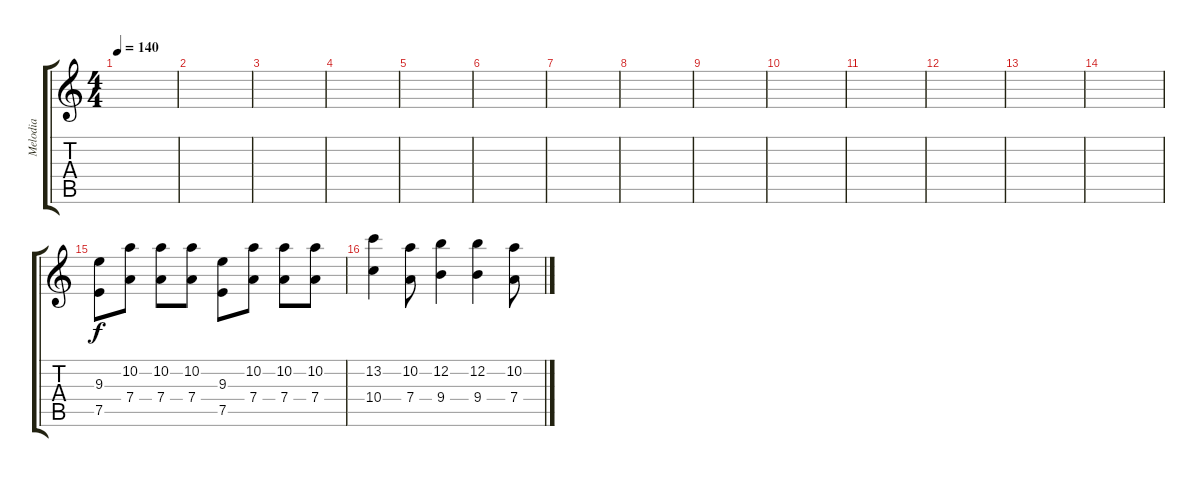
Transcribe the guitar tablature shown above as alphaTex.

\track ("Melodia" "Melodia") {instrument distortionguitar}
\staff {score tabs}
\tuning (E4 B3 G3 D3 A2 E2) {hide}
\ts (4 4)
\tempo 140
\clef g2
\ks c
|
|
|
|
|
|
|
|
|
|
|
|
|
|
(9.3 7.5).8 (10.2 7.4).8 (10.2 7.4).8 (10.2 7.4).8 (9.3 7.5).8 (10.2 7.4).8 (10.2 7.4).8 (10.2 7.4).8 |
(13.2 10.4).4 (10.2 7.4).8 (12.2 9.4).4 (12.2 9.4).4 (10.2 7.4).8
